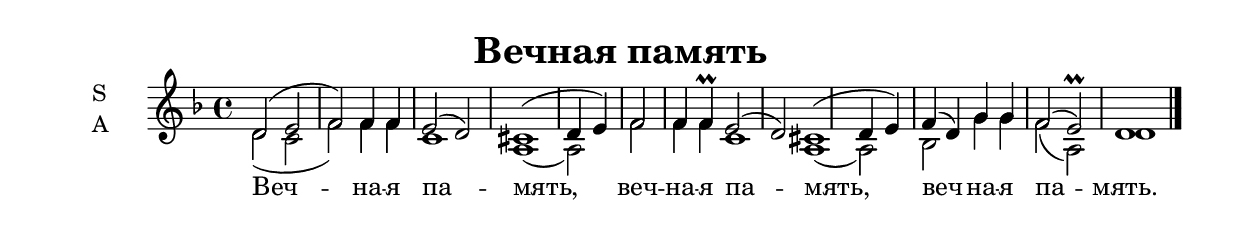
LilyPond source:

C = \markup { \box \pad-markup #0.2 \bold "C" }
D = \markup { \box \pad-markup #0.2 \bold "D" }
F = \markup { \box \pad-markup #0.2 \bold "F" }
G = \markup { \box \pad-markup #0.2 \bold "G" }
A = \markup { \box \pad-markup #0.2 \bold "A" }
Bb = \markup { \box \pad-markup #0.2 \bold "Bb" }
unison = \markup { \italic "unison" }

% LilyBin
\header {
	title = "Вечная память"
}
\score {
  {
    %\transpose g fis
    \new ChoirStaff \with { midiInstrument = "choir aahs" }
    <<
      \new Staff = "SA" <<
        \set Staff.instrumentName = \markup {
          \column { "S" "A" }
        }
        \key d \minor
        \new Voice = "S" {
          \voiceOne
			\relative c' {
				d2( e f) f4 f e2( d) cis1( d4 e) \bar "|"
				f2 f4 f\prall e2( d) cis1( d4 e) \bar "|"
				f( d) g g f2( e\prall) d1
				\bar "|."
			}
        }
        \new Voice = "A" {
          \voiceTwo
			\relative c' {
				d2( c f) f4 f c1 a( a2) \bar "|"
				f'2 f4 f c1 a1( a2) \bar "|"
				bes2 g'4 g f2( a,) d1
				\bar "|."
			}
        }
        \new Lyrics \lyricsto "S" {
			Веч -- на -- я па -- мять, веч -- на -- я па -- мять,
			веч -- на -- я па -- мять.
        }
      >>
    >>
  }
  \layout {
    \context {
      \Score \override SpacingSpanner.base-shortest-duration = #(ly:make-moment 1/8)
    }
  }
}
